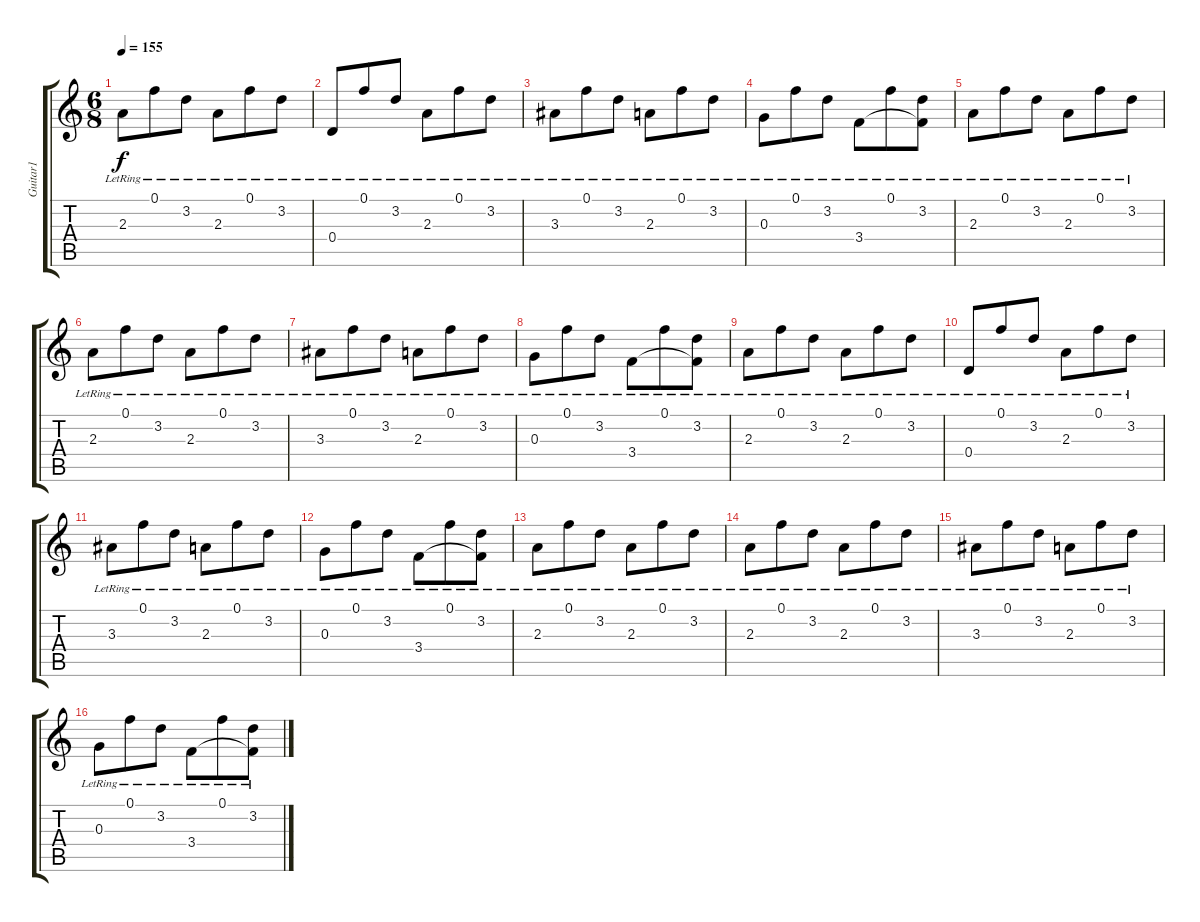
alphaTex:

\track ("Guitar1" "Guitar1") {instrument acousticguitarnylon}
\staff {score tabs}
\tuning (F4 B3 G3 D3 A2 E2) {hide}
\ts (6 8)
\tempo 155
\clef g2
\ks c
2.3{lr}.8{dy f} 0.1{lr}.8 3.2{lr}.8 2.3{lr}.8 0.1{lr}.8 3.2{lr}.8 |
0.4{lr}.8 0.1{lr}.8 3.2{lr}.8 2.3{lr}.8 0.1{lr}.8 3.2{lr}.8 |
3.3{lr}.8 0.1{lr}.8 3.2{lr}.8 2.3{lr}.8 0.1{lr}.8 3.2{lr}.8 |
0.3{lr}.8 0.1{lr}.8 3.2{lr}.8 3.4{lr}.8 0.1{lr}.8 (3.2{lr} 3.4{t}).8 |
2.3{lr}.8 0.1{lr}.8 3.2{lr}.8 2.3{lr}.8 0.1{lr}.8 3.2{lr}.8 |
2.3{lr}.8 0.1{lr}.8 3.2{lr}.8 2.3{lr}.8 0.1{lr}.8 3.2{lr}.8 |
3.3{lr}.8 0.1{lr}.8 3.2{lr}.8 2.3{lr}.8 0.1{lr}.8 3.2{lr}.8 |
0.3{lr}.8 0.1{lr}.8 3.2{lr}.8 3.4{lr}.8 0.1{lr}.8 (3.2{lr} 3.4{t}).8 |
2.3{lr}.8 0.1{lr}.8 3.2{lr}.8 2.3{lr}.8 0.1{lr}.8 3.2{lr}.8 |
0.4{lr}.8 0.1{lr}.8 3.2{lr}.8 2.3{lr}.8 0.1{lr}.8 3.2{lr}.8 |
3.3{lr}.8 0.1{lr}.8 3.2{lr}.8 2.3{lr}.8 0.1{lr}.8 3.2{lr}.8 |
0.3{lr}.8 0.1{lr}.8 3.2{lr}.8 3.4{lr}.8 0.1{lr}.8 (3.2{lr} 3.4{t}).8 |
2.3{lr}.8 0.1{lr}.8 3.2{lr}.8 2.3{lr}.8 0.1{lr}.8 3.2{lr}.8 |
2.3{lr}.8 0.1{lr}.8 3.2{lr}.8 2.3{lr}.8 0.1{lr}.8 3.2{lr}.8 |
3.3{lr}.8 0.1{lr}.8 3.2{lr}.8 2.3{lr}.8 0.1{lr}.8 3.2{lr}.8 |
0.3{lr}.8 0.1{lr}.8 3.2{lr}.8 3.4{lr}.8 0.1{lr}.8 (3.2{lr} 3.4{t}).8
